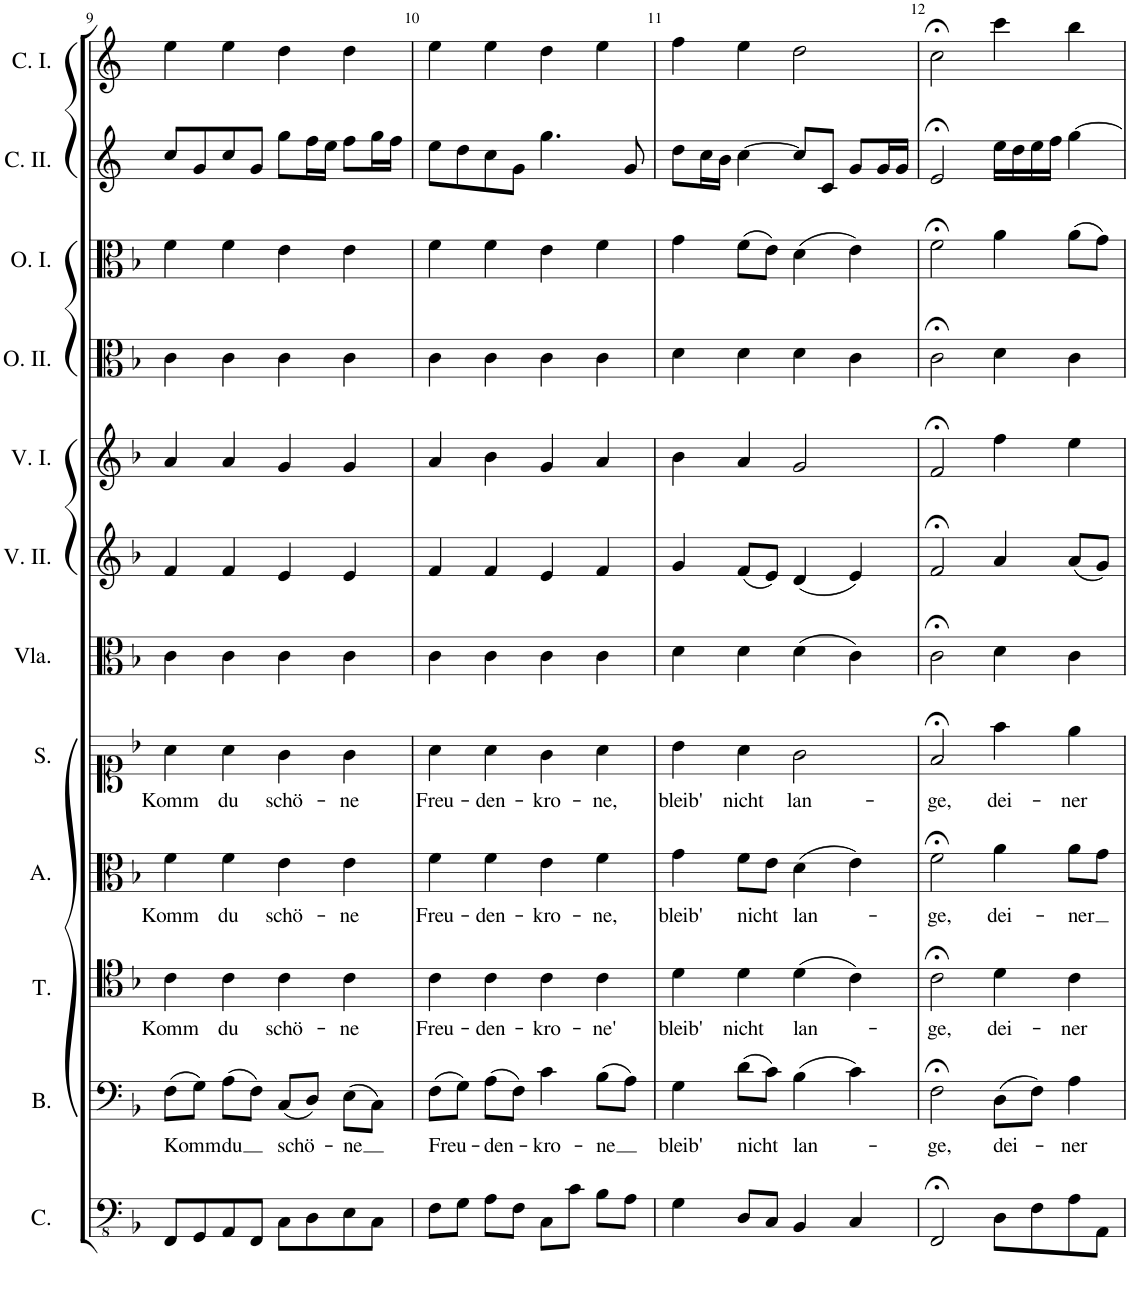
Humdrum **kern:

**kern	**text	**kern	**text	**kern	**text	**kern	**text	**kern	**text	**kern	**text	**kern	**kern	**text	**kern	**text	**kern	**kern	**text	**kern	**text	**kern	**text	**kern	**text	**kern	**kern	**kern	**kern	**kern	**kern	**kern
*part21	*part21	*part20	*part20	*part19	*part19	*part18	*part18	*part17	*part17	*part16	*part16	*part15	*part14	*part14	*part13	*part13	*part12	*part11	*part11	*part10	*part10	*part9	*part9	*part8	*part8	*part7	*part6	*part5	*part4	*part3	*part2	*part1
*staff21	*staff21	*staff20	*staff20	*staff19	*staff19	*staff18	*staff18	*staff17	*staff17	*staff16	*staff16	*staff15	*staff14	*staff14	*staff13	*staff13	*staff12	*staff11	*staff11	*staff10	*staff10	*staff9	*staff9	*staff8	*staff8	*staff7	*staff6	*staff5	*staff4	*staff3	*staff2	*staff1
*I"Bass	*	*I"Bass	*	*I"Tenor	*	*I"Tenor	*	*I"Alto	*	*I"Alto	*	*I"Violoncello	*I"Soprano	*	*I"Soprano	*	*I"Continuo.	*I"Basso.	*	*I"Tenore	*	*I"Alto	*	*I"Soprano	*	*I"Viola.	*I"Violino II.	*I"Violino I.	*I"Oboe di caccia II.	*I"Oboe di caccia I.	*I"Corno II.	*I"Corno I.
*I'B.	*	*I'B.	*	*I'T.	*	*I'T.	*	*I'A.	*	*I'A.	*	*I'Vc.	*I'S.	*	*I'S.	*	*I'C.	*I'B.	*	*I'T.	*	*I'A.	*	*I'S.	*	*I'Vla.	*I'V. II.	*I'V. I.	*I'O. II.	*I'O. I.	*I'C. II.	*I'C. I.
!!LO:PB:g=z
*clefF4	*	*clefF4	*	*clefGv2	*	*clefGv2	*	*clefG2	*	*clefG2	*	*clefF4	*clefG2	*	*clefG2	*	*clefFv4	*clefF4	*	*clefC4	*	*clefC3	*	*clefC1	*	*clefC3	*clefG2	*clefG2	*clefC3	*clefC3	*clefG2	*clefG2
*	*	*	*	*	*	*	*	*	*	*	*	*	*	*	*	*	*Trd7c12	*	*	*	*	*	*	*	*	*	*	*	*Trd4c7	*Trd4c7	*Trd4c7	*Trd4c7
*k[b-]	*	*k[b-]	*	*k[b-]	*	*k[b-]	*	*k[b-]	*	*k[b-]	*	*k[b-]	*k[b-]	*	*k[b-]	*	*k[b-]	*k[b-]	*	*k[b-]	*	*k[b-]	*	*k[b-]	*	*k[b-]	*k[b-]	*k[b-]	*k[b-]	*k[b-]	*k[]	*k[]
*M4/4	*	*M4/4	*	*M4/4	*	*M4/4	*	*M4/4	*	*M4/4	*	*M4/4	*M4/4	*	*M4/4	*	*M4/4	*M4/4	*	*M4/4	*	*M4/4	*	*M4/4	*	*M4/4	*M4/4	*M4/4	*M4/4	*M4/4	*M4/4	*M4/4
*met(c)	*	*met(c)	*	*met(c)	*	*met(c)	*	*met(c)	*	*met(c)	*	*met(c)	*met(c)	*	*met(c)	*	*met(c)	*met(c)	*	*met(c)	*	*met(c)	*	*met(c)	*	*met(c)	*met(c)	*met(c)	*met(c)	*met(c)	*met(c)	*met(c)
=9	=9	=9	=9	=9	=9	=9	=9	=9	=9	=9	=9	=9	=9	=9	=9	=9	=9	=9	=9	=9	=9	=9	=9	=9	=9	=9	=9	=9	=9	=9	=9	=9
!	!	!	!	!	!	!	!	!	!	!	!	!	!	!	!	!	!	!	!LO:LY:b	!	!LO:LY:b	!	!LO:LY:b	!	!LO:LY:b	!	!	!	!	!	!	!
(8F\L	Komm	(8F\L	Komm	4c	Komm	4c	Komm	4f	Komm	4f	Komm	8FF/L	4a	Komm	4a	Komm	8FFF/L	(8F\L	Komm	4c\	Komm	4f\	Komm	4a\	Komm	4c\	4f/	4a/	4c\	4f\	8cc/L	4ee\
8G\J)	.	8G\J)	.	.	.	.	.	.	.	.	.	8GG/J	.	.	.	.	8GGG/	8G\J)	.	.	.	.	.	.	.	.	.	.	.	.	8g/	.
!	!	!	!	!	!	!	!	!	!	!	!	!	!	!	!	!	!	!	!LO:LY:b	!	!LO:LY:b	!	!LO:LY:b	!	!LO:LY:b	!	!	!	!	!	!	!
(8A\L	du	(8A\L	du	4c	du	4c	du	4f	du	4f	du	8AA/L	4a	du	4a	du	8AAA/	(8A\L	du	4c\	du	4f\	du	4a\	du	4c\	4f/	4a/	4c\	4f\	8cc/	4ee\
8F\J)	.	8F\J)	.	.	.	.	.	.	.	.	.	8FF/J	.	.	.	.	8FFF/J	8F\J)	.	.	.	.	.	.	.	.	.	.	.	.	8g/J	.
!	!	!	!	!	!	!	!	!	!	!	!	!	!	!	!	!	!	!	!LO:LY:b	!	!LO:LY:b	!	!LO:LY:b	!	!LO:LY:b	!	!	!	!	!	!	!
(8C/L	schö-	(8C/L	schö-	4c	schö-	4c	schö-	4e	schö-	4e	schö-	8C/L	4g	schö-	4g	schö-	8CC\L	(8C/L	schö-	4c\	schö-	4e\	schö-	4g\	schö-	4c\	4e/	4g/	4c\	4e\	8gg\L	4dd\
8D/J)	.	8D/J)	.	.	.	.	.	.	.	.	.	8D/J	.	.	.	.	8DD\	8D/J)	.	.	.	.	.	.	.	.	.	.	.	.	16ff\L	.
.	.	.	.	.	.	.	.	.	.	.	.	.	.	.	.	.	.	.	.	.	.	.	.	.	.	.	.	.	.	.	16ee\JJ	.
!	!	!	!	!	!	!	!	!	!	!	!	!	!	!	!	!	!	!	!LO:LY:b	!	!LO:LY:b	!	!LO:LY:b	!	!LO:LY:b	!	!	!	!	!	!	!
(8E\L	-ne	(8E\L	-ne	4c	-ne	4c	-ne	4e	-ne	4e	-ne	8E\L	4g	-ne	4g	-ne	8EE\	(8E\L	-ne	4c\	-ne	4e\	-ne	4g\	-ne	4c\	4e/	4g/	4c\	4e\	8ff\L	4dd\
8C\J)	.	8C\J)	.	.	.	.	.	.	.	.	.	8C\J	.	.	.	.	8CC\J	8C\J)	.	.	.	.	.	.	.	.	.	.	.	.	16gg\L	.
.	.	.	.	.	.	.	.	.	.	.	.	.	.	.	.	.	.	.	.	.	.	.	.	.	.	.	.	.	.	.	16ff\JJ	.
=10	=10	=10	=10	=10	=10	=10	=10	=10	=10	=10	=10	=10	=10	=10	=10	=10	=10	=10	=10	=10	=10	=10	=10	=10	=10	=10	=10	=10	=10	=10	=10	=10
!	!	!	!	!	!	!	!	!	!	!	!	!	!	!	!	!	!	!	!LO:LY:b	!	!LO:LY:b	!	!LO:LY:b	!	!LO:LY:b	!	!	!	!	!	!	!
(8F\L	Freu-	(8F\L	Freu-	4c	Freu-	4c	Freu-	4f	Freu-	4f	Freu-	8F\L	4a	Freu-	4a	Freu-	8FF\L	(8F\L	Freu-	4c\	Freu-	4f\	Freu-	4a\	Freu-	4c\	4f/	4a/	4c\	4f\	8ee\L	4ee\
8G\J)	.	8G\J)	.	.	.	.	.	.	.	.	.	8G\J	.	.	.	.	8GG\J	8G\J)	.	.	.	.	.	.	.	.	.	.	.	.	8dd\	.
!	!	!	!	!	!	!	!	!	!	!	!	!	!	!	!	!	!	!	!LO:LY:b	!	!LO:LY:b	!	!LO:LY:b	!	!LO:LY:b	!	!	!	!	!	!	!
(8A\L	-den-	(8A\L	-den-	4c	-den-	4c	-den-	4f	-den-	4f	-den-	8A\L	4a	-den-	4a	-den-	8AA\L	(8A\L	-den-	4c\	-den-	4f\	-den-	4a\	-den-	4c\	4f/	4b-\	4c\	4f\	8cc\	4ee\
8F\J)	.	8F\J)	.	.	.	.	.	.	.	.	.	8F\J	.	.	.	.	8FF\J	8F\J)	.	.	.	.	.	.	.	.	.	.	.	.	8g\J	.
!	!	!	!	!	!	!	!	!	!	!	!	!	!	!	!	!	!	!	!LO:LY:b	!	!LO:LY:b	!	!LO:LY:b	!	!LO:LY:b	!	!	!	!	!	!	!
4c	-kro-	4c	-kro-	4c	-kro-	4c	-kro-	4e	-kro-	4e	-kro-	8C\L	4g	-kro-	4g	-kro-	8CC\L	4c\	-kro-	4c\	-kro-	4e\	-kro-	4g\	-kro-	4c\	4e/	4g/	4c\	4e\	4.gg\	4dd\
.	.	.	.	.	.	.	.	.	.	.	.	8c\J	.	.	.	.	8C\J	.	.	.	.	.	.	.	.	.	.	.	.	.	.	.
!	!	!	!	!	!	!	!	!	!	!	!	!	!	!	!	!	!	!	!LO:LY:b	!	!LO:LY:b	!	!LO:LY:b	!	!LO:LY:b	!	!	!	!	!	!	!
(8B-\L	-ne	(8B-\L	-ne	4c	-ne'	4c	-ne'	4f	-ne,	4f	-ne,	8B-\L	4a	-ne,	4a	-ne,	8BB-\L	(8B-\L	-ne	4c\	-ne'	4f\	-ne,	4a\	-ne,	4c\	4f/	4a/	4c\	4f\	.	4ee\
8A\J)	.	8A\J)	.	.	.	.	.	.	.	.	.	8A\J	.	.	.	.	8AA\J	8A\J)	.	.	.	.	.	.	.	.	.	.	.	.	8g/	.
=11	=11	=11	=11	=11	=11	=11	=11	=11	=11	=11	=11	=11	=11	=11	=11	=11	=11	=11	=11	=11	=11	=11	=11	=11	=11	=11	=11	=11	=11	=11	=11	=11
!	!	!	!	!	!	!	!	!	!	!	!	!	!	!	!	!	!	!	!LO:LY:b	!	!LO:LY:b	!	!LO:LY:b	!	!LO:LY:b	!	!	!	!	!	!	!
4G	bleib'	4G	bleib'	4d	bleib'	4d	bleib'	4g	bleib'	4g	bleib'	4G	4b-	bleib'	4b-	bleib'	4GG\	4G\	bleib'	4d\	bleib'	4g\	bleib'	4b-\	bleib'	4d\	4g/	4b-\	4d\	4g\	8dd\L	4ff\
.	.	.	.	.	.	.	.	.	.	.	.	.	.	.	.	.	.	.	.	.	.	.	.	.	.	.	.	.	.	.	16cc\L	.
.	.	.	.	.	.	.	.	.	.	.	.	.	.	.	.	.	.	.	.	.	.	.	.	.	.	.	.	.	.	.	16b\JJ	.
!	!	!	!	!	!	!	!	!	!	!	!	!	!	!	!	!	!	!	!LO:LY:b	!	!LO:LY:b	!	!LO:LY:b	!	!LO:LY:b	!	!	!	!	!	!	!
(8d\L	nicht	(8d\L	nicht	4d	nicht	4d	nicht	8f/L	nicht	8f/L	nicht	8D/L	4a	nicht	4a	nicht	8DD/L	(8d\L	nicht	4d\	nicht	8f\L	nicht	4a\	nicht	4d\	(8f/L	4a/	4d\	(8f\L	[4cc\	4ee\
8c\J)	.	8c\J)	.	.	.	.	.	8e/J	.	8e/J	.	8C/J	.	.	.	.	8CC/J	8c\J)	.	.	.	8e\J	.	.	.	.	8e/J)	.	.	8e\J)	.	.
!	!	!	!	!	!	!	!	!	!	!	!	!	!	!	!	!	!	!	!LO:LY:b	!	!LO:LY:b	!	!LO:LY:b	!	!LO:LY:b	!	!	!	!	!	!	!
(4B-	lan-	(4B-	lan-	(4d	lan-	(4d	lan-	(4d	lan-	(4d	lan-	4BB-	2g	lan-	2g	lan-	4BBB-/	(4B-\	lan-	(4d\	lan-	(4d\	lan-	2g\	lan-	(4d\	(4d/	2g/	4d\	(4d\	8cc/L]	2dd\
.	.	.	.	.	.	.	.	.	.	.	.	.	.	.	.	.	.	.	.	.	.	.	.	.	.	.	.	.	.	.	8c/J	.
4c)	.	4c)	.	4c)	.	4c)	.	4e)	.	4e)	.	4C	.	.	.	.	4CC/	4c\)	.	4c\)	.	4e\)	.	.	.	4c\)	4e/)	.	4c\	4e\)	8g/L	.
.	.	.	.	.	.	.	.	.	.	.	.	.	.	.	.	.	.	.	.	.	.	.	.	.	.	.	.	.	.	.	16g/L	.
.	.	.	.	.	.	.	.	.	.	.	.	.	.	.	.	.	.	.	.	.	.	.	.	.	.	.	.	.	.	.	16g/JJ	.
=12	=12	=12	=12	=12	=12	=12	=12	=12	=12	=12	=12	=12	=12	=12	=12	=12	=12	=12	=12	=12	=12	=12	=12	=12	=12	=12	=12	=12	=12	=12	=12	=12
!	!	!	!	!	!	!	!	!	!	!	!	!	!	!	!	!	!	!	!LO:LY:b	!	!LO:LY:b	!	!LO:LY:b	!	!LO:LY:b	!	!	!	!	!	!	!
2F;<	-ge,	2F;<	-ge,	2c;<	-ge,	2c;<	-ge,	2f;<	-ge,	2f;<	-ge,	2FF;<	2f;<	-ge,	2f;<	-ge,	2FFF;</	2F;<\	-ge,	2c;<\	-ge,	2f;<\	-ge,	2f;</	-ge,	2c;<\	2f;</	2f;</	2c;<\	2f;<\	2e;</	2cc;<,\
!	!	!	!	!	!	!	!	!	!	!	!	!	!	!	!	!	!	!	!LO:LY:b	!	!LO:LY:b	!	!LO:LY:b	!	!LO:LY:b	!	!	!	!	!	!	!
(8D\L	dei-	(8D\L	dei-	4d	dei-	4d	dei-	4a	dei-	4a	dei-	8D\L	4ff	dei-	4ff	dei-	8DD\L	(8D\L	dei-	4d\	dei-	4a\	dei-	4ff\	dei-	4d\	4a/	4ff\	4d\	4a\	16ee\LL	4ccc\
.	.	.	.	.	.	.	.	.	.	.	.	.	.	.	.	.	.	.	.	.	.	.	.	.	.	.	.	.	.	.	16dd\	.
8F\J)	.	8F\J)	.	.	.	.	.	.	.	.	.	8F\J	.	.	.	.	8FF\	8F\J)	.	.	.	.	.	.	.	.	.	.	.	.	16ee\	.
.	.	.	.	.	.	.	.	.	.	.	.	.	.	.	.	.	.	.	.	.	.	.	.	.	.	.	.	.	.	.	16ff\JJ	.
!	!	!	!	!	!	!	!	!	!	!	!	!	!	!	!	!	!	!	!LO:LY:b	!	!LO:LY:b	!	!LO:LY:b	!	!LO:LY:b	!	!	!	!	!	!	!
4A	-ner	4A	-ner	4c	-ner	4c	-ner	8a/L	-ner	8a/L	-ner	8A\L	4ee	-ner	4ee	-ner	8AA\	4A\	-ner	4c\	-ner	8a\L	-ner	4ee\	-ner	4c\	(8a/L	4ee\	4c\	(8a\L	[4gg\	4bb\
.	.	.	.	.	.	.	.	8g/J	.	8g/J	.	8AA\J	.	.	.	.	8AAA\J	.	.	.	.	8g\J	.	.	.	.	8g/J)	.	.	8g\J)	.	.
=	=	=	=	=	=	=	=	=	=	=	=	=	=	=	=	=	=	=	=	=	=	=	=	=	=	=	=	=	=	=	=	=
*-	*-	*-	*-	*-	*-	*-	*-	*-	*-	*-	*-	*-	*-	*-	*-	*-	*-	*-	*-	*-	*-	*-	*-	*-	*-	*-	*-	*-	*-	*-	*-	*-
